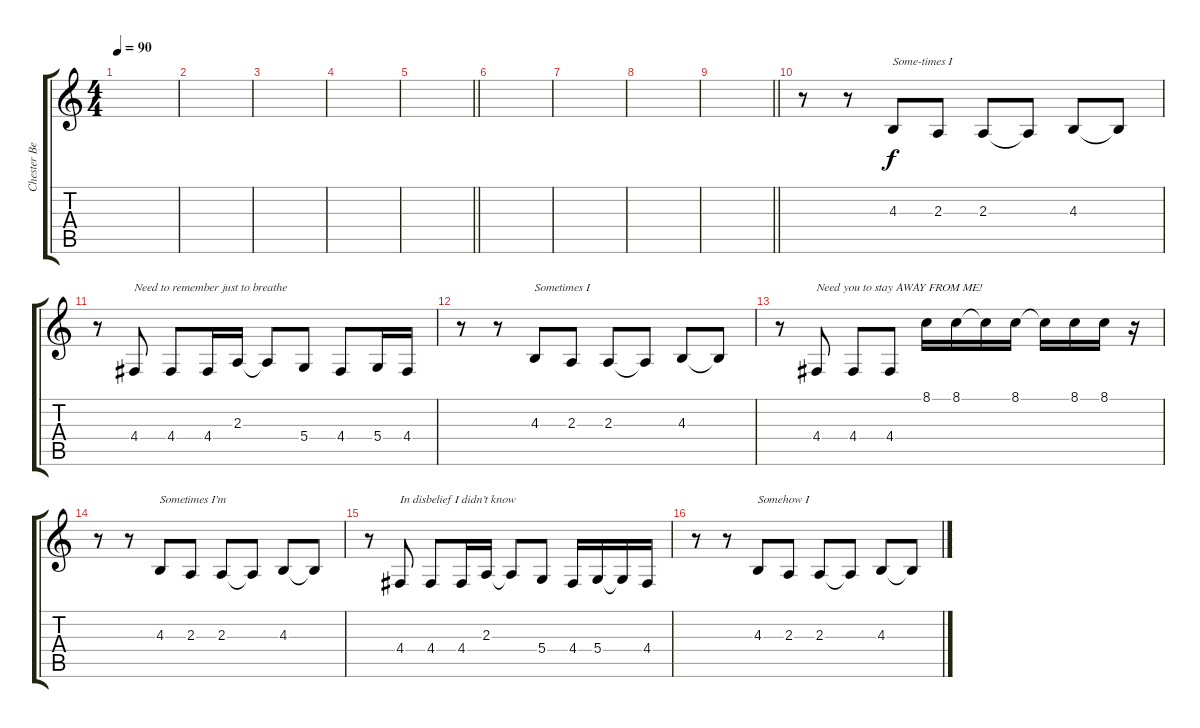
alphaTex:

\track ("Chester Bennington - Vocals" "Chester Be") {instrument harmonica}
\staff {score tabs}
\tuning (E4 B3 G3 D3 A2 E2) {hide}
\ts (4 4)
\tempo 90
\clef g2
\ks c
|
|
|
|
\barLineRight lightlight
|
|
|
|
\barLineRight lightlight
|
r.8 r.8 4.3.8{txt "Some-times I "} 2.3.8 2.3.8 2.3{t}.8 4.3.8 4.3{t}.8 |
r.8 4.4.8{txt "Need to remember just to breathe"} 4.4.8 4.4.16 2.3.16 2.3{t}.8 5.4.8 4.4.8 5.4.16 4.4.16 |
r.8 r.8 4.3.8{txt "Sometimes I"} 2.3.8 2.3.8 2.3{t}.8 4.3.8 4.3{t}.8 |
r.8 4.4.8{txt "Need you to stay AWAY FROM ME!"} 4.4.8 4.4.8 8.1.16 8.1.16 8.1{t}.16 8.1.16 8.1{t}.16 8.1.16 8.1.16 r.16 |
r.8 r.8 4.3.8{txt "Sometimes I’m"} 2.3.8 2.3.8 2.3{t}.8 4.3.8 4.3{t}.8 |
r.8 4.4.8{txt "In disbelief I didn’t know"} 4.4.8 4.4.16 2.3.16 2.3{t}.8 5.4.8 4.4.16 5.4.16 5.4{t}.16 4.4.16 |
r.8 r.8 4.3.8{txt "Somehow I "} 2.3.8 2.3.8 2.3{t}.8 4.3.8 4.3{t}.8
